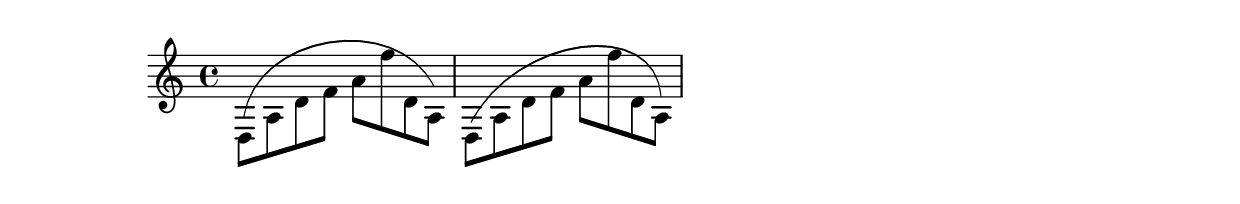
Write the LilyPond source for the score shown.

%% DO NOT EDIT this file manually; it is automatically
%% generated from LSR http://lsr.dsi.unimi.it
%% Make any changes in LSR itself, or in Documentation/snippets/new/ ,
%% and then run scripts/auxiliar/makelsr.py
%%
%% This file is in the public domain.
\version "2.17.20"

\header {
  lsrtags = "expressive-marks, tweaks-and-overrides"

  texidoc = "
Slurs can be made asymmetric to match an asymmetric pattern of notes
better.

"
  doctitle = "Asymmetric slurs"
} % begin verbatim


slurNotes = { d,8( a' d f a f' d, a) }

\relative c' {
  \stemDown
  \slurUp
  \slurNotes
  \once \override Slur.eccentricity = #3.0
  \slurNotes
}
